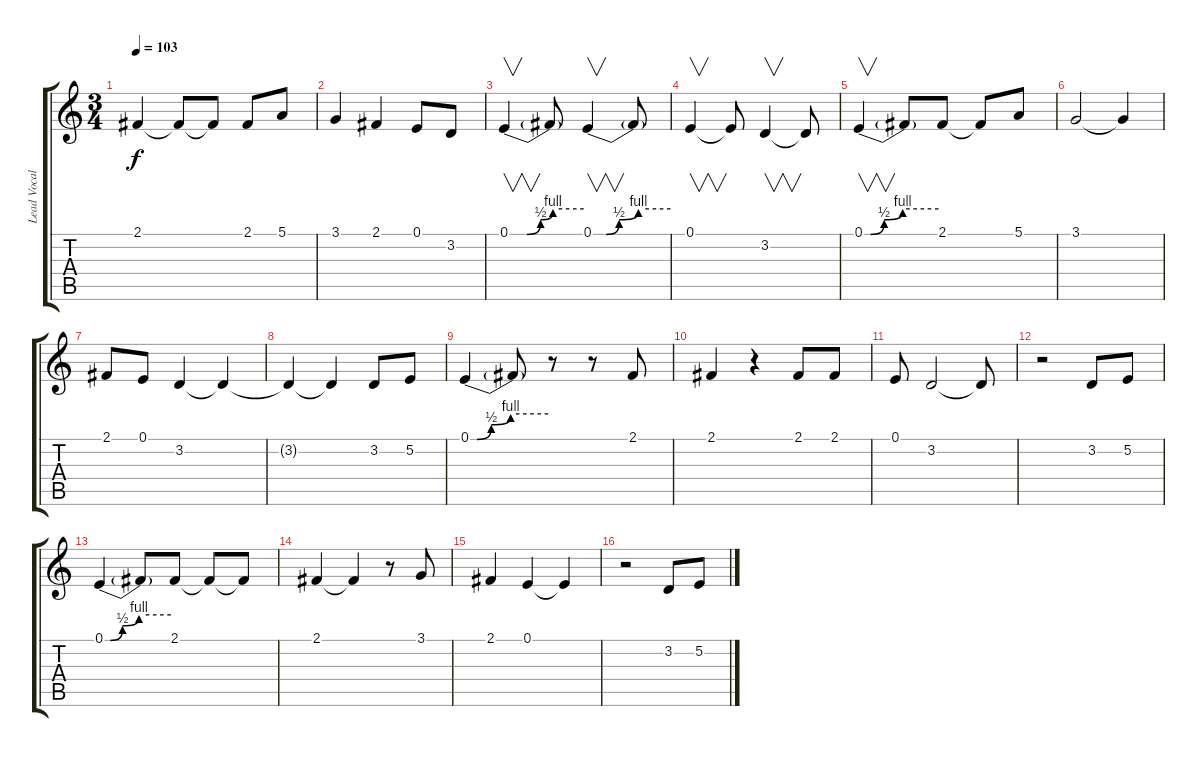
\track ("Lead Vocal (Steve Perry)" "Lead Vocal") {instrument lead1square}
\staff {score tabs}
\tuning (E4 B3 G3 D3 A2 E2) {hide}
\ts (3 4)
\tempo 103
\clef g2
\ks c
2.1.4{dy f} 2.1{t}.8 2.1{t}.8 2.1.8 5.1.8 |
3.1.4 2.1.4 0.1.8 3.2.8 |
0.1{be (custom 0 0 14 0 25 2 35 4 60 4)}.4{v} 0.1{t}.8 0.1{be (custom 0 0 10 0 20 2 35 4 60 4)}.4{v} 0.1{t}.8 |
0.1.4{v} 0.1{t}.8 3.2.4{v} 3.2{t}.8 |
0.1{be (custom 0 0 5 0 16 2 31 4 60 4)}.4{v} 0.1{t}.8 2.1.8 2.1{t}.8 5.1.8 |
3.1.2 3.1{t}.4 |
2.1.8 0.1.8 3.2.4 3.2{t}.4 |
3.2{t}.4 3.2{t}.4 3.2.8 5.2.8 |
0.1{be (custom 0 0 5 0 16 2 31 4 60 4)}.4 0.1{t}.8 r.8 r.8 2.1.8 |
2.1.4 r.4 2.1.8 2.1.8 |
0.1.8 3.2.2 3.2{t}.8 |
r.2 3.2.8 5.2.8 |
0.1{be (custom 0 0 5 0 16 2 31 4 60 4)}.4 0.1{t}.8 2.1.8 2.1{t}.8 2.1{t}.8 |
2.1.4 2.1{t}.4 r.8 3.1.8 |
2.1.4 0.1.4 0.1{t}.4 |
r.2 3.2.8 5.2.8
